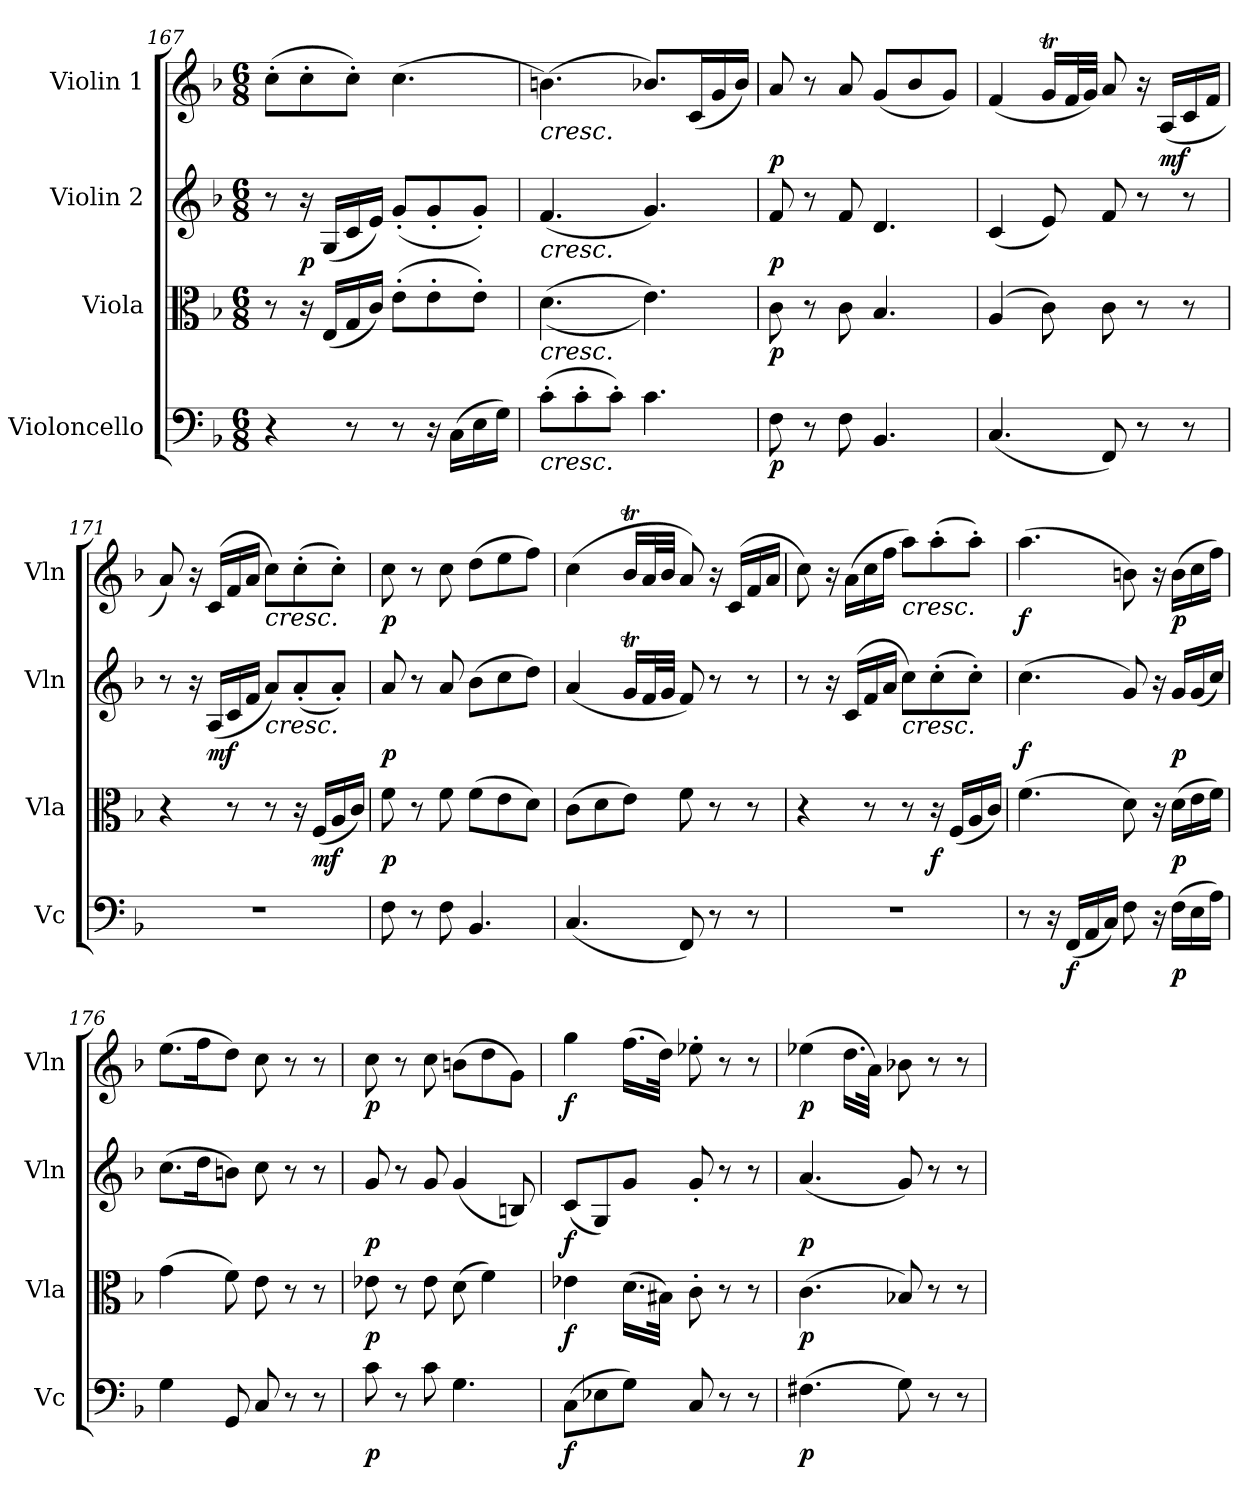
**kern	**dynam	**kern	**dynam	**kern	**dynam	**kern	**dynam
*part4	*part4	*part3	*part3	*part2	*part2	*part1	*part1
*staff4	*staff4	*staff3	*staff3	*staff2	*staff2	*staff1	*staff1
*I"Violoncello	*	*I"Viola	*	*I"Violin 2	*	*I"Violin 1	*
*I'Vc	*	*I'Vla	*	*I'Vln	*	*I'Vln	*
*clefF4	*	*clefC3	*	*clefG2	*	*clefG2	*
*k[b-]	*	*k[b-]	*	*k[b-]	*	*k[b-]	*
*M6/8	*	*M6/8	*	*M6/8	*	*M6/8	*
=167	=167	=167	=167	=167	=167	=167	=167
4r	.	8r	.	8r	.	(>8cc'\L	.
!	!	!	!	!	!LO:DY:b	!	!
.	.	16r	.	16r	p	8cc'\	.
.	.	(<16E/LL	.	(<16G/LL	.	.	.
8r	.	16G/	.	16c/	.	8cc'\J)	.
.	.	16c/JJ)	.	16e/JJ)	.	.	.
8r	.	(>8e'\L	.	(<8g'/L	.	(>4.cc\	.
16r	.	8e'\	.	8g'/	.	.	.
(>16C\LL	.	.	.	.	.	.	.
16E\	.	8e'\J)	.	8g'/J)	.	.	.
16G\JJ)	.	.	.	.	.	.	.
=168	=168	=168	=168	=168	=168	=168	=168
!	!	!	!	!	!	!LO:TX:b:i:t=cresc.	!
!	!	!	!	!LO:TX:b:i:t=cresc.	!	!	!
!	!	!LO:TX:b:i:t=cresc.	!	!	!	!	!
!LO:TX:b:i:t=cresc.	!	!	!	!	!	!	!
(>8c'\L	.	(>(>4.d\	.	(<4.f/	.	(>4.bn\)	.
8c'\	.	.	.	.	.	.	.
8c'\J)	.	.	.	.	.	.	.
4.c\	.	4.e\))	.	4.g/)	.	8.b-X/L)	.
.	.	.	.	.	.	(<16c/L	.
.	.	.	.	.	.	16g/	.
.	.	.	.	.	.	16b-/JJ)	.
=169	=169	=169	=169	=169	=169	=169	=169
!	!LO:DY:b	!	!LO:DY:b	!	!LO:DY:b	!	!LO:DY:b
8F\	p	8c\	p	8f/	p	8a/	p
8r	.	8r	.	8r	.	8r	.
8F\	.	8c\	.	8f/	.	8a/	.
4.BB-/	.	4.B-/	.	4.d/	.	(<8g/L	.
.	.	.	.	.	.	8b-/	.
.	.	.	.	.	.	8g/J)	.
=170	=170	=170	=170	=170	=170	=170	=170
(<4.C/	.	(>4A/	.	(<4c/	.	(<4f/	.
.	.	8c\)	.	8e/)	.	16gT/LL	.
.	.	.	.	.	.	32f/L	.
.	.	.	.	.	.	32g/JJJ)	.
8FF/)	.	8c\	.	8f/	.	8a/	.
8r	.	8r	.	8r	.	16r	.
!	!	!	!	!	!	!	!LO:DY:b
.	.	.	.	.	.	(<16A/LL	mf
8r	.	8r	.	8r	.	16c/	.
.	.	.	.	.	.	16f/JJ	.
=171	=171	=171	=171	=171	=171	=171	=171
2.r	.	4r	.	8r	.	8a/)	.
.	.	.	.	16r	.	16r	.
!	!	!	!	!	!LO:DY:b	!	!
.	.	.	.	(<16A/LL	mf	(>16c/LL	.
.	.	8r	.	16c/	.	16f/	.
.	.	.	.	16f/JJ	.	16a/JJ	.
!	!	!	!	!	!	!LO:TX:b:i:t=cresc.	!
!	!	!	!	!LO:TX:b:i:t=cresc.	!	!	!
.	.	8r	.	8a/L)	.	8cc\L)	.
.	.	16r	.	(<8a'/	.	(>8cc'\	.
!	!	!	!LO:DY:b	!	!	!	!
.	.	(<16F/LL	mf	.	.	.	.
.	.	16A/	.	8a'/J)	.	8cc'\J)	.
.	.	16c/JJ)	.	.	.	.	.
=172	=172	=172	=172	=172	=172	=172	=172
!	!	!	!LO:DY:b	!	!LO:DY:b	!	!LO:DY:b
8F\	.	8f\	p	8a/	p	8cc\	p
8r	.	8r	.	8r	.	8r	.
8F\	.	8f\	.	8a/	.	8cc\	.
4.BB-/	.	(>8f\L	.	(>8b-\L	.	(>8dd\L	.
.	.	8e\	.	8cc\	.	8ee\	.
.	.	8d\J)	.	8dd\J)	.	8ff\J)	.
=173	=173	=173	=173	=173	=173	=173	=173
(<4.C/	.	(>8c\L	.	(<4a/	.	(>4cc\	.
.	.	8d\	.	.	.	.	.
.	.	8e\J)	.	16gT/LL	.	16b-T/LL	.
.	.	.	.	32f/L	.	32a/L	.
.	.	.	.	32g/JJJ	.	32b-/JJJ	.
8FF/)	.	8f\	.	8f/)	.	8a/)	.
8r	.	8r	.	8r	.	16r	.
.	.	.	.	.	.	(>16c/LL	.
8r	.	8r	.	8r	.	16f/	.
.	.	.	.	.	.	16a/JJ	.
!!LO:PB:g=z
=174	=174	=174	=174	=174	=174	=174	=174
2.r	.	4r	.	8r	.	8cc\)	.
.	.	.	.	16r	.	16r	.
.	.	.	.	(>16c/LL	.	(>16a\LL	.
.	.	8r	.	16f/	.	16cc\	.
.	.	.	.	16a/JJ	.	16ff\JJ	.
!	!	!	!	!	!	!LO:TX:b:i:t=cresc.	!
!	!	!	!	!LO:TX:b:i:t=cresc.	!	!	!
.	.	8r	.	8cc\L)	.	8aa\L)	.
!	!	!	!LO:DY:b	!	!	!	!
.	.	16r	f	(>8cc'\	.	(>8aa'\	.
.	.	(<16F/LL	.	.	.	.	.
.	.	16A/	.	8cc'\J)	.	8aa'\J)	.
.	.	16c/JJ)	.	.	.	.	.
=175	=175	=175	=175	=175	=175	=175	=175
!	!	!	!	!	!LO:DY:b	!	!LO:DY:b
8r	.	(>4.f\	.	(>4.cc\	f	(>4.aa\	f
16r	.	.	.	.	.	.	.
!	!LO:DY:b	!	!	!	!	!	!
(<16FF/LL	f	.	.	.	.	.	.
16AA/	.	.	.	.	.	.	.
16C/JJ)	.	.	.	.	.	.	.
8F\	.	8d\)	.	8g/)	.	8bn\)	.
16r	.	16r	.	16r	.	16r	.
!	!LO:DY:b	!	!LO:DY:b	!	!LO:DY:b	!	!LO:DY:b
(>16F\LL	p	(>16d\LL	p	16g/LL	p	(>16b\LL	p
16E\	.	16e\	.	(<16g/	.	16cc\	.
16A\JJ)	.	16f\JJ)	.	16cc/JJ)	.	16ff\JJ)	.
=176	=176	=176	=176	=176	=176	=176	=176
4G\	.	(>4g\	.	(>8.cc\L	.	(>8.ee\L	.
.	.	.	.	16dd\K	.	16ff\K	.
8GG/	.	8f\)	.	8bn\J)	.	8dd\J)	.
8C/	.	8e\	.	8cc\	.	8cc\	.
8r	.	8r	.	8r	.	8r	.
8r	.	8r	.	8r	.	8r	.
=177	=177	=177	=177	=177	=177	=177	=177
!	!LO:DY:b	!	!LO:DY:b	!	!LO:DY:b	!	!LO:DY:b
8c\	p	8e-X\	p	8g/	p	8cc\	p
8r	.	8r	.	8r	.	8r	.
8c\	.	8e-\	.	8g/	.	8cc\	.
4.G\	.	(>8d\	.	(<4g/	.	(>8bn\L	.
.	.	4f\)	.	.	.	8dd\	.
.	.	.	.	8Bn/)	.	8g\J)	.
=178	=178	=178	=178	=178	=178	=178	=178
!	!LO:DY:b	!	!LO:DY:b	!	!LO:DY:b	!	!LO:DY:b
(>8C\L	f	4e-X\	f	(<8c/L	f	4gg\	f
8E-X\	.	.	.	8G/)	.	.	.
8G\J)	.	(>16.d\LL	.	8g/J	.	(>16.ff\LL	.
.	.	32B#X\JJk)	.	.	.	32dd\JJk)	.
8C/	.	8c'\	.	8g'/	.	8ee-X'\	.
8r	.	8r	.	8r	.	8r	.
8r	.	8r	.	8r	.	8r	.
=179	=179	=179	=179	=179	=179	=179	=179
!	!LO:DY:b	!	!LO:DY:b	!	!LO:DY:b	!	!LO:DY:b
(>4.F#X\	p	(>4.c\	p	(<4.a/	p	(>4ee-X\	p
.	.	.	.	.	.	16.dd\LL	.
.	.	.	.	.	.	32a\JJk)	.
8G\)	.	8B-X/)	.	8g/)	.	8b-X\	.
8r	.	8r	.	8r	.	8r	.
8r	.	8r	.	8r	.	8r	.
=	=	=	=	=	=	=	=
*-	*-	*-	*-	*-	*-	*-	*-
